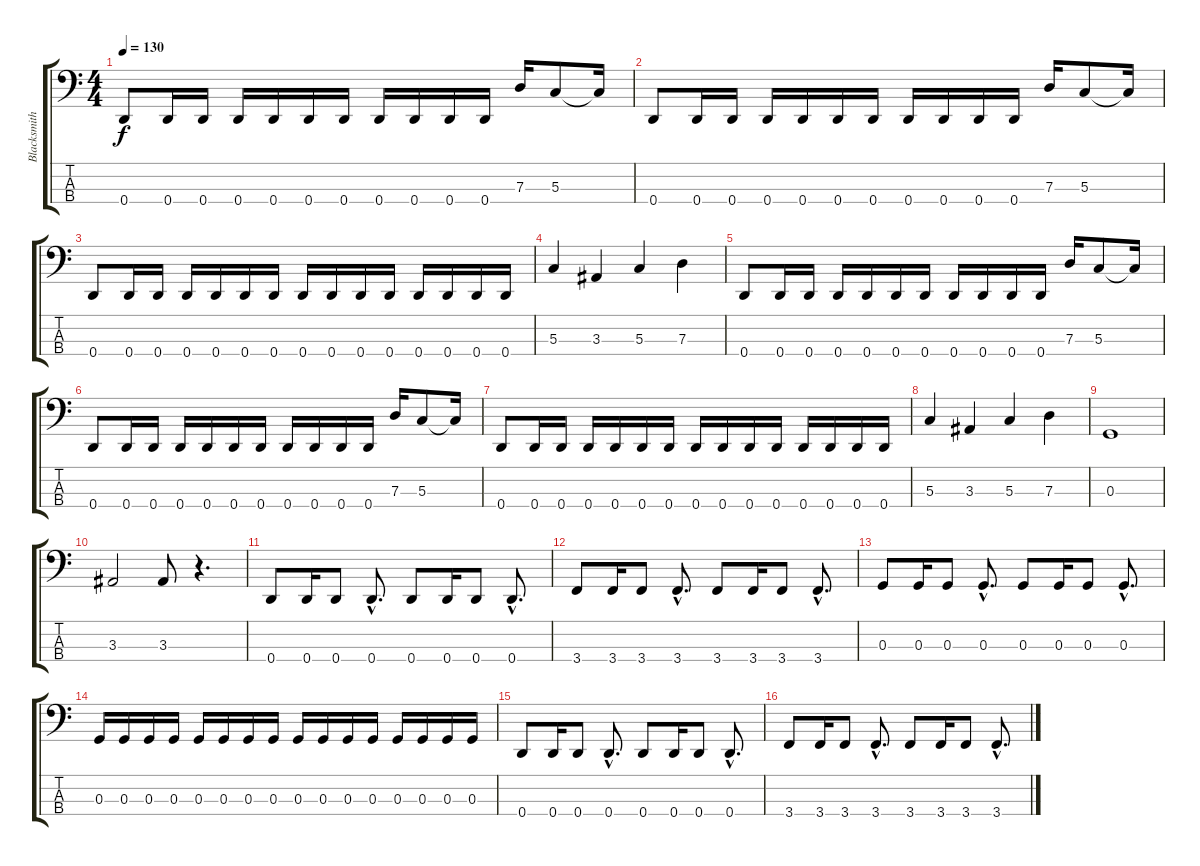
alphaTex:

\track ("Blacksmith" "Blacksmith") {instrument electricbasspick}
\staff {score tabs}
\tuning (F2 C2 G1 D1) {hide}
\ts (4 4)
\tempo 130
\clef f4
\ks c
0.4.8{dy f} 0.4.16 0.4.16 0.4.16 0.4.16 0.4.16 0.4.16 0.4.16 0.4.16 0.4.16 0.4.16 7.3.16 5.3.8 5.3{t}.16 |
0.4.8 0.4.16 0.4.16 0.4.16 0.4.16 0.4.16 0.4.16 0.4.16 0.4.16 0.4.16 0.4.16 7.3.16 5.3.8 5.3{t}.16 |
0.4.8 0.4.16 0.4.16 0.4.16 0.4.16 0.4.16 0.4.16 0.4.16 0.4.16 0.4.16 0.4.16 0.4.16 0.4.16 0.4.16 0.4.16 |
5.3.4 3.3.4 5.3.4 7.3.4 |
0.4.8 0.4.16 0.4.16 0.4.16 0.4.16 0.4.16 0.4.16 0.4.16 0.4.16 0.4.16 0.4.16 7.3.16 5.3.8 5.3{t}.16 |
0.4.8 0.4.16 0.4.16 0.4.16 0.4.16 0.4.16 0.4.16 0.4.16 0.4.16 0.4.16 0.4.16 7.3.16 5.3.8 5.3{t}.16 |
0.4.8 0.4.16 0.4.16 0.4.16 0.4.16 0.4.16 0.4.16 0.4.16 0.4.16 0.4.16 0.4.16 0.4.16 0.4.16 0.4.16 0.4.16 |
5.3.4 3.3.4 5.3.4 7.3.4 |
0.3.1 |
3.3.2 3.3.8 r.4{d} |
0.4.8 0.4.16 0.4.8 0.4{hac}.8{d} 0.4.8 0.4.16 0.4.8 0.4{hac}.8{d} |
3.4.8 3.4.16 3.4.8 3.4{hac}.8{d} 3.4.8 3.4.16 3.4.8 3.4{hac}.8{d} |
0.3.8 0.3.16 0.3.8 0.3{hac}.8{d} 0.3.8 0.3.16 0.3.8 0.3{hac}.8{d} |
0.3.16 0.3.16 0.3.16 0.3.16 0.3.16 0.3.16 0.3.16 0.3.16 0.3.16 0.3.16 0.3.16 0.3.16 0.3.16 0.3.16 0.3.16 0.3.16 |
0.4.8 0.4.16 0.4.8 0.4{hac}.8{d} 0.4.8 0.4.16 0.4.8 0.4{hac}.8{d} |
3.4.8 3.4.16 3.4.8 3.4{hac}.8{d} 3.4.8 3.4.16 3.4.8 3.4{hac}.8{d}
